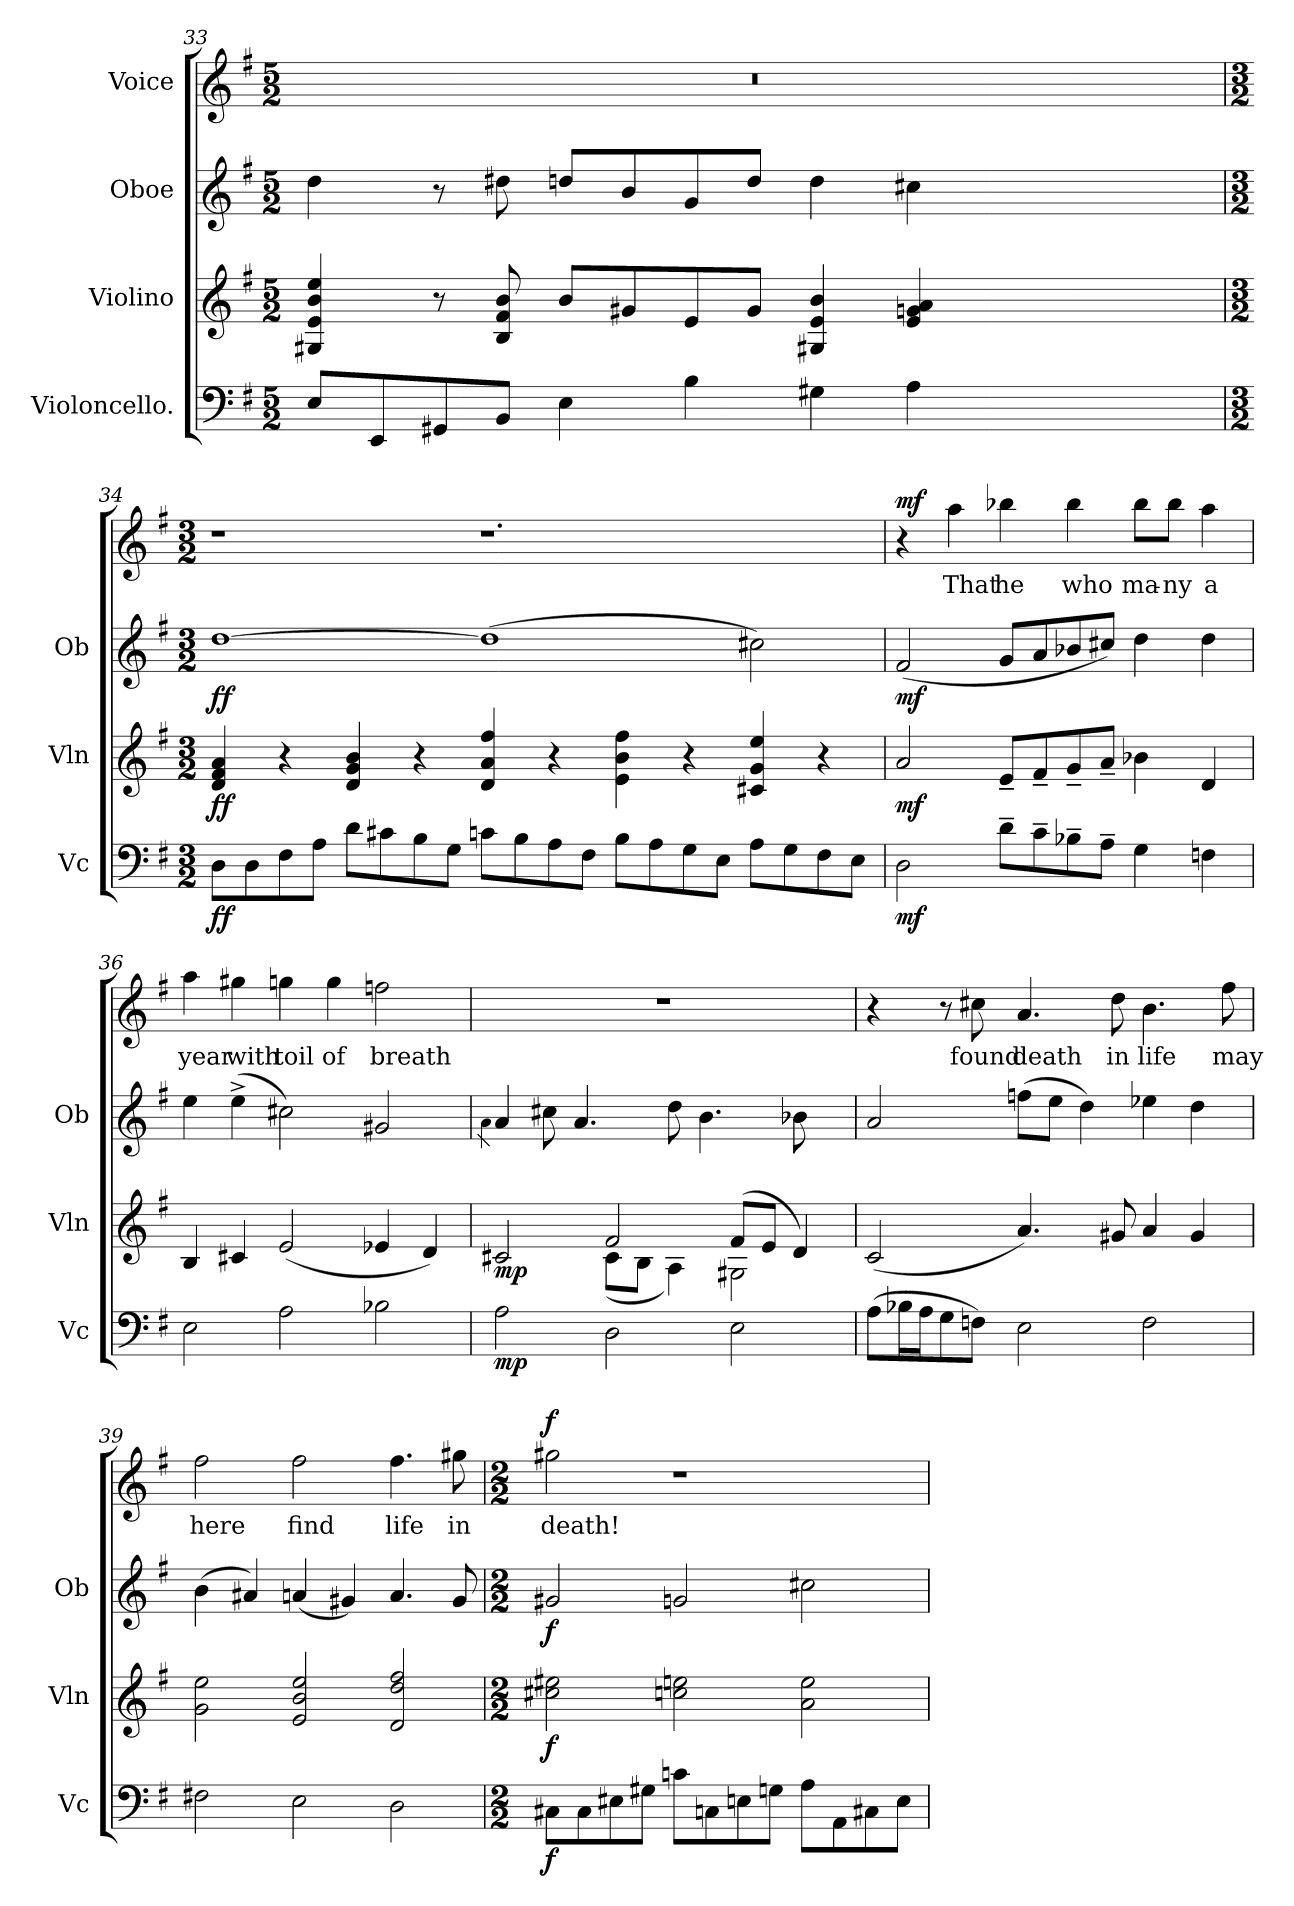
**kern	**dynam	**kern	**dynam	**kern	**dynam	**kern	**text	**dynam
*part4	*part4	*part3	*part3	*part2	*part2	*part1	*part1	*part1
*staff4	*staff4	*staff3	*staff3	*staff2	*staff2	*staff1	*staff1	*staff1
*I"Violoncello.	*	*I"Violino	*	*I"Oboe	*	*I"Voice	*	*
*I'Vc	*	*I'Vln	*	*I'Ob	*	*	*	*
!!LO:PB:g=z
*clefF4	*	*clefG2	*	*clefG2	*	*clefG2	*	*
*k[f#]	*	*k[f#]	*	*k[f#]	*	*k[f#]	*	*
*G:	*	*G:	*	*G:	*	*G:	*	*
*M5/2	*	*M5/2	*	*M5/2	*	*M5/2	*	*
=33	=33	=33	=33	=33	=33	=33	=33	=33
!	!	!	!	!	!	!LO:N:vis=1	!	!
8E/L	.	4G#X/ 4e/ 4b/ 4ee/	.	4dd\	.	2%5r	.	.
8EE/	.	.	.	.	.	.	.	.
8GG#X/	.	8r	.	8r	.	.	.	.
8BB/J	.	8B/ 8f#/ 8b/	.	8dd#X\	.	.	.	.
4E\	.	8b/L	.	8ddn/L	.	.	.	.
.	.	8g#X/	.	8b/	.	.	.	.
4B\	.	8e/	.	8g/	.	.	.	.
.	.	8g#/J	.	8dd/J	.	.	.	.
4G#X\	.	4G#X/ 4e/ 4b/	.	4dd\	.	.	.	.
4A\	.	4e/ 4gn/ 4a/	.	4cc#X\	.	.	.	.
1ryy	.	1ryy	.	1ryy	.	.	.	.
=34	=34	=34	=34	=34	=34	=34	=34	=34
*M3/2	*	*M3/2	*	*M3/2	*	*M3/2	*	*
!	!LO:DY:b	!	!LO:DY:b	!	!LO:DY:b	!	!	!
8D\L	ff	4d/ 4f#/ 4a/	ff	[>1dd	ff	1r	.	.
8D\	.	.	.	.	.	.	.	.
8F#\	.	4r	.	.	.	.	.	.
8A\J	.	.	.	.	.	.	.	.
8d\L	.	4d/ 4g/ 4b/	.	.	.	.	.	.
8c#X\	.	.	.	.	.	.	.	.
8B\	.	4r	.	.	.	.	.	.
8G\J	.	.	.	.	.	.	.	.
8cn\L	.	4d/ 4a/ 4ff#/	.	(>1dd]	.	1.r	.	.
8B\	.	.	.	.	.	.	.	.
8A\	.	4r	.	.	.	.	.	.
8F#\J	.	.	.	.	.	.	.	.
8B\L	.	4e\ 4b\ 4ff#\	.	.	.	.	.	.
8A\	.	.	.	.	.	.	.	.
8G\	.	4r	.	.	.	.	.	.
8E\J	.	.	.	.	.	.	.	.
8A\L	.	4c#X/ 4g/ 4ee/	.	2cc#X\)	.	.	.	.
8G\	.	.	.	.	.	.	.	.
8F#\	.	4r	.	.	.	.	.	.
8E\J	.	.	.	.	.	.	.	.
=35	=35	=35	=35	=35	=35	=35	=35	=35
!	!LO:DY:b	!	!LO:DY:b	!	!LO:DY:b	!	!	!LO:DY:b
2D\	mf	2a/	mf	(<2f#/	mf	4r	.	mf
!	!	!	!	!	!	!	!LO:LY:b	!
.	.	.	.	.	.	4aa\	That	.
!	!	!	!	!	!	!	!LO:LY:b:rj	!
8d~>\L	.	8e~</L	.	8g/L	.	4bb-X\	he	.
8c~>\	.	8f#~</	.	8a/	.	.	.	.
!	!	!	!	!	!	!	!LO:LY:b	!
8B-X~>\	.	8g~</	.	8b-X/	.	4bb-\	who	.
8A~>\J	.	8a~</J	.	8cc#X/J)	.	.	.	.
!	!	!	!	!	!	!	!LO:LY:b	!
4G\	.	4b-X\	.	4dd\	.	8bb-\L	ma-	.
!	!	!	!	!	!	!	!LO:LY:b:rj	!
.	.	.	.	.	.	8bb-\J	-ny	.
!	!	!	!	!	!	!	!LO:LY:b:rj	!
4Fn\	.	4d/	.	4dd\	.	4aa\	a	.
!!LO:LB:g=z
=36	=36	=36	=36	=36	=36	=36	=36	=36
!	!	!	!	!	!	!	!LO:LY:b	!
2E\	.	4B/	.	4ee\	.	4aa\	year	.
!	!	!	!	!	!	!	!LO:LY:b	!
.	.	4c#X/	.	(>4ee^>\	.	4gg#X\	with	.
!	!	!	!	!	!	!	!LO:LY:b:rj	!
2A\	.	(<2e/	.	2cc#X\)	.	4ggn\	toil	.
!	!	!	!	!	!	!	!LO:LY:b	!
.	.	.	.	.	.	4gg\	of	.
!	!	!	!	!	!	!	!LO:LY:b	!
2B-X\	.	4e-X/	.	2g#X/	.	2ffn\	breath	.
.	.	4d/)	.	.	.	.	.	.
=37	=37	=37	=37	=37	=37	=37	=37	=37
*	*	*	*	*^	*	*	*	*
.	.	.	.	.	4qa\	.	.	.	.
*	*	*^	*	*	*	*	*	*	*
!	!LO:DY:b	!	!	!LO:DY:b	!	!	!LO:DY:a	!LO:N:vis=1	!	!
!	!	!	!	!	!	!	!LO:DY:n=1:b	!	!	!
2A\	mp	2c#X/	2ryy	mp	4a/	4ryy	mp mp	1.r	.	.
.	.	.	.	.	8ryy	8cc#X\	.	.	.	.
.	.	.	.	.	1ryy	4.a/	.	.	.	.
2D\	.	2f#/	(<8c#\L	.	.	.	.	.	.	.
.	.	.	8B\J	.	.	.	.	.	.	.
.	.	.	4A\)	.	.	8dd\	.	.	.	.
.	.	.	.	.	.	4.b\	.	.	.	.
2E\	.	(>8f#/L	2G#X\	.	.	.	.	.	.	.
.	.	8e/J	.	.	.	.	.	.	.	.
.	.	4d/)	.	.	.	8b-X\	.	.	.	.
.	.	.	.	.	8ryy	8ryy	.	.	.	.
*	*	*v	*v	*	*	*	*	*	*	*
*	*	*	*	*v	*v	*	*	*	*
=38	=38	=38	=38	=38	=38	=38	=38	=38
(>8A\L	.	(<2c/	.	2a/	.	4r	.	.
16B-X\L	.	.	.	.	.	.	.	.
16A\J	.	.	.	.	.	.	.	.
8G\	.	.	.	.	.	8r	.	.
!	!	!	!	!	!	!	!LO:LY:b	!
8Fn\J)	.	.	.	.	.	8cc#X\	found	.
!	!	!	!	!	!	!	!LO:LY:b	!
2E\	.	4.a/)	.	(>8ffn\L	.	4.a/	death	.
.	.	.	.	8ee\J	.	.	.	.
.	.	.	.	4dd\)	.	.	.	.
!	!	!	!	!	!	!	!LO:LY:b	!
.	.	8g#X/	.	.	.	8dd\	in	.
!	!	!	!	!	!	!	!LO:LY:b	!
2F\	.	4a/	.	4ee-X\	.	4.b\	life	.
.	.	4g#/	.	4dd\	.	.	.	.
!	!	!	!	!	!	!	!LO:LY:b	!
.	.	.	.	.	.	8ff#\	may	.
=39	=39	=39	=39	=39	=39	=39	=39	=39
!	!	!	!	!	!	!	!LO:LY:b	!
2F#X\	.	2g\ 2ee\	.	(>4b\	.	2ff#\	here	.
.	.	.	.	4a#X/)	.	.	.	.
!	!	!	!	!	!	!	!LO:LY:b	!
2E\	.	2e/ 2b/ 2ee/	.	(<4an/	.	2ff#\	find	.
.	.	.	.	4g#X/)	.	.	.	.
!	!	!	!	!	!	!	!LO:LY:b	!
2D\	.	2d/ 2dd/ 2ff#/	.	4.a/	.	4.ff#\	life	.
!	!	!	!	!	!	!	!LO:LY:b:rj	!
.	.	.	.	8g#/	.	8gg#X\	in	.
!!LO:LB:g=z
=40	=40	=40	=40	=40	=40	=40	=40	=40
*M2/2	*	*M2/2	*	*M2/2	*	*M2/2	*	*
!	!LO:DY:b	!	!LO:DY:b	!	!LO:DY:b	!	!LO:LY:b	!LO:DY:b
8C#X\L	f	2cc#X\ 2ee#X\	f	2g#X/	f	2gg#X\	death!	f
8C#\	.	.	.	.	.	.	.	.
8E#X\	.	.	.	.	.	.	.	.
8G#X\J	.	.	.	.	.	.	.	.
8cn\L	.	2ccn\ 2een\	.	2gn/	.	1r	.	.
8Cn\	.	.	.	.	.	.	.	.
8En\	.	.	.	.	.	.	.	.
8Gn\J	.	.	.	.	.	.	.	.
8A\L	.	2a\ 2ee\	.	2cc#X\	.	.	.	.
8AA\	.	.	.	.	.	.	.	.
8C#X\	.	.	.	.	.	.	.	.
8E\J	.	.	.	.	.	.	.	.
=	=	=	=	=	=	=	=	=
*-	*-	*-	*-	*-	*-	*-	*-	*-
